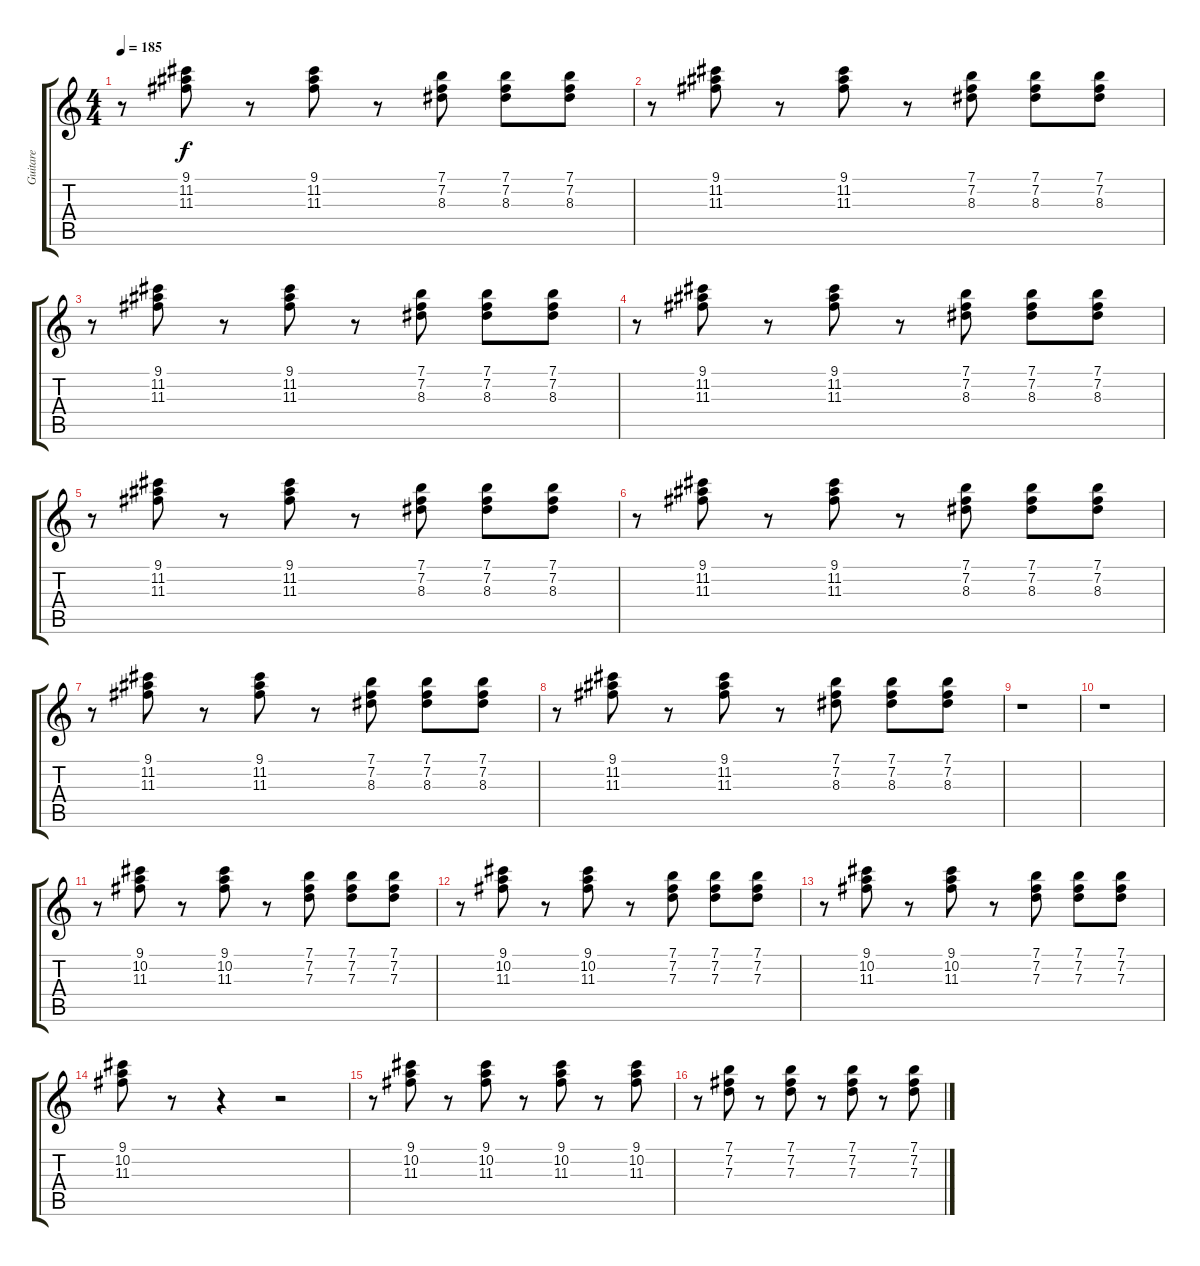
\track ("Guitare" "Guitare") {instrument electricguitarclean}
\staff {score tabs}
\tuning (E4 B3 G3 D3 A2 E2) {hide}
\ts (4 4)
\tempo 185
\clef g2
\ks c
r.8{dy f} (9.1 11.2 11.3).8 r.8 (9.1 11.2 11.3).8 r.8 (7.1 7.2 8.3).8 (7.1 7.2 8.3).8 (7.1 7.2 8.3).8 |
r.8 (9.1 11.2 11.3).8 r.8 (9.1 11.2 11.3).8 r.8 (7.1 7.2 8.3).8 (7.1 7.2 8.3).8 (7.1 7.2 8.3).8 |
r.8 (9.1 11.2 11.3).8 r.8 (9.1 11.2 11.3).8 r.8 (7.1 7.2 8.3).8 (7.1 7.2 8.3).8 (7.1 7.2 8.3).8 |
r.8 (9.1 11.2 11.3).8 r.8 (9.1 11.2 11.3).8 r.8 (7.1 7.2 8.3).8 (7.1 7.2 8.3).8 (7.1 7.2 8.3).8 |
r.8 (9.1 11.2 11.3).8 r.8 (9.1 11.2 11.3).8 r.8 (7.1 7.2 8.3).8 (7.1 7.2 8.3).8 (7.1 7.2 8.3).8 |
r.8 (9.1 11.2 11.3).8 r.8 (9.1 11.2 11.3).8 r.8 (7.1 7.2 8.3).8 (7.1 7.2 8.3).8 (7.1 7.2 8.3).8 |
r.8 (9.1 11.2 11.3).8 r.8 (9.1 11.2 11.3).8 r.8 (7.1 7.2 8.3).8 (7.1 7.2 8.3).8 (7.1 7.2 8.3).8 |
r.8 (9.1 11.2 11.3).8 r.8 (9.1 11.2 11.3).8 r.8 (7.1 7.2 8.3).8 (7.1 7.2 8.3).8 (7.1 7.2 8.3).8 |
r.1 |
r.1 |
r.8 (9.1 10.2 11.3).8 r.8 (9.1 10.2 11.3).8 r.8 (7.1 7.2 7.3).8 (7.1 7.2 7.3).8 (7.1 7.2 7.3).8 |
r.8 (9.1 10.2 11.3).8 r.8 (9.1 10.2 11.3).8 r.8 (7.1 7.2 7.3).8 (7.1 7.2 7.3).8 (7.1 7.2 7.3).8 |
r.8 (9.1 10.2 11.3).8 r.8 (9.1 10.2 11.3).8 r.8 (7.1 7.2 7.3).8 (7.1 7.2 7.3).8 (7.1 7.2 7.3).8 |
(9.1 10.2 11.3).8 r.8 r.4 r.2 |
r.8 (9.1 10.2 11.3).8 r.8 (9.1 10.2 11.3).8 r.8 (9.1 10.2 11.3).8 r.8 (9.1 10.2 11.3).8 |
r.8 (7.1 7.2 7.3).8 r.8 (7.1 7.2 7.3).8 r.8 (7.1 7.2 7.3).8 r.8 (7.1 7.2 7.3).8
